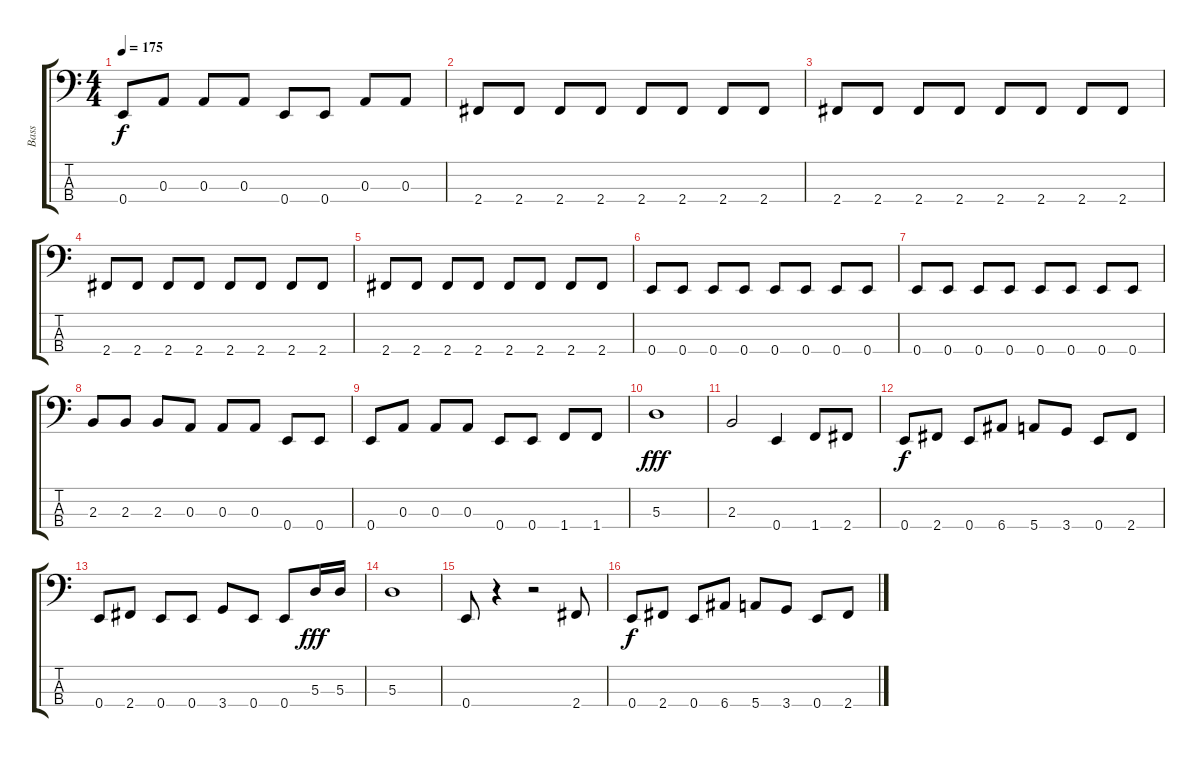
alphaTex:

\track ("Bass" "Bass") {instrument electricbasspick}
\staff {score tabs}
\tuning (G2 D2 A1 E1) {hide}
\ts (4 4)
\tempo 175
\clef f4
\ks c
0.4.8{dy f} 0.3.8 0.3.8 0.3.8 0.4.8 0.4.8 0.3.8 0.3.8 |
2.4.8 2.4.8 2.4.8 2.4.8 2.4.8 2.4.8 2.4.8 2.4.8 |
2.4.8 2.4.8 2.4.8 2.4.8 2.4.8 2.4.8 2.4.8 2.4.8 |
2.4.8 2.4.8 2.4.8 2.4.8 2.4.8 2.4.8 2.4.8 2.4.8 |
2.4.8 2.4.8 2.4.8 2.4.8 2.4.8 2.4.8 2.4.8 2.4.8 |
0.4.8 0.4.8 0.4.8 0.4.8 0.4.8 0.4.8 0.4.8 0.4.8 |
0.4.8 0.4.8 0.4.8 0.4.8 0.4.8 0.4.8 0.4.8 0.4.8 |
2.3.8 2.3.8 2.3.8 0.3.8 0.3.8 0.3.8 0.4.8 0.4.8 |
0.4.8 0.3.8 0.3.8 0.3.8 0.4.8 0.4.8 1.4.8 1.4.8 |
5.3.1{dy fff} |
2.3.2 0.4.4 1.4.8 2.4.8 |
0.4.8{dy f} 2.4.8 0.4.8 6.4.8 5.4.8 3.4.8 0.4.8 2.4.8 |
0.4.8 2.4.8 0.4.8 0.4.8 3.4.8 0.4.8 0.4.8 5.3.16{dy fff} 5.3.16 |
5.3.1 |
0.4.8 r.4 r.2 2.4.8 |
0.4.8{dy f} 2.4.8 0.4.8 6.4.8 5.4.8 3.4.8 0.4.8 2.4.8
